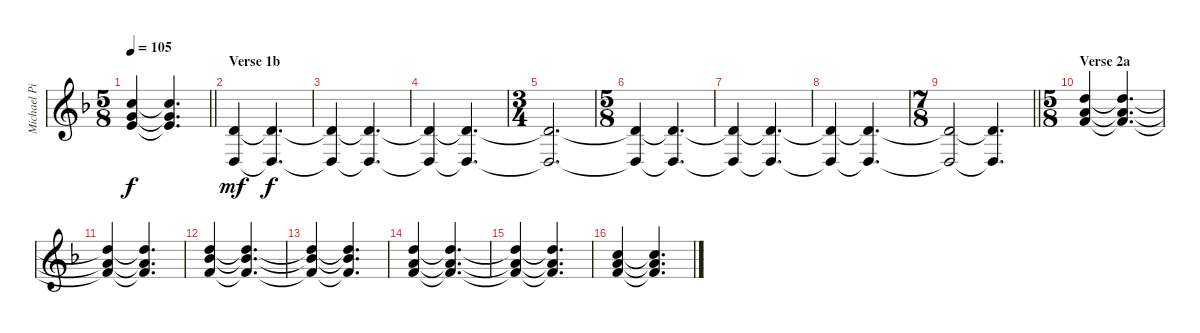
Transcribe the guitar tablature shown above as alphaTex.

\track ("Michael Pinella Strings" "Michael Pi") {instrument stringensemble1}
\staff {score}
\tuning (D4 A3 F3 C3 G2 D2) {hide}
\ts (5 8)
\tempo 105
\clef g2
\barLineRight lightlight
\ks dminor
(10.1 10.2 11.3).4{dy f} (10.1{t} 10.2{t} 11.3{t}).4{d} |
\section ("" "Verse 1b")
(9.3 7.5).4{dy mf} (9.3{t} 7.5{t}).4{d dy f} |
(9.3{t} 7.5{t}).4 (9.3{t} 7.5{t}).4{d} |
(9.3{t} 7.5{t}).4 (9.3{t} 7.5{t}).4{d} |
\ts (3 4)
(9.3{t} 7.5{t}).2{d} |
\ts (5 8)
(9.3{t} 7.5{t}).4 (9.3{t} 7.5{t}).4{d} |
(9.3{t} 7.5{t}).4 (9.3{t} 7.5{t}).4{d} |
(9.3{t} 7.5{t}).4 (9.3{t} 7.5{t}).4{d} |
\ts (7 8)
\barLineRight lightlight
(9.3{t} 7.5{t}).2 (9.3{t} 7.5{t}).4{d} |
\ts (5 8)
\section ("" "Verse 2a")
(12.1 12.2 12.3).4 (12.1{t} 12.2{t} 12.3{t}).4{d} |
(12.1{t} 12.2{t} 12.3{t}).4 (12.1{t} 12.2{t} 12.3{t}).4{d} |
(12.1 13.2 12.3).4 (12.1{t} 13.2{t} 12.3{t}).4{d} |
(12.1{t} 13.2{t} 12.3{t}).4 (12.1{t} 13.2{t} 12.3{t}).4{d} |
(12.1 12.2 12.3).4 (12.1{t} 12.2{t} 12.3{t}).4{d} |
(12.1{t} 12.2{t} 12.3{t}).4 (12.1{t} 12.2{t} 12.3{t}).4{d} |
(10.1 12.2 12.3).4 (10.1{t} 12.2{t} 12.3{t}).4{d}
